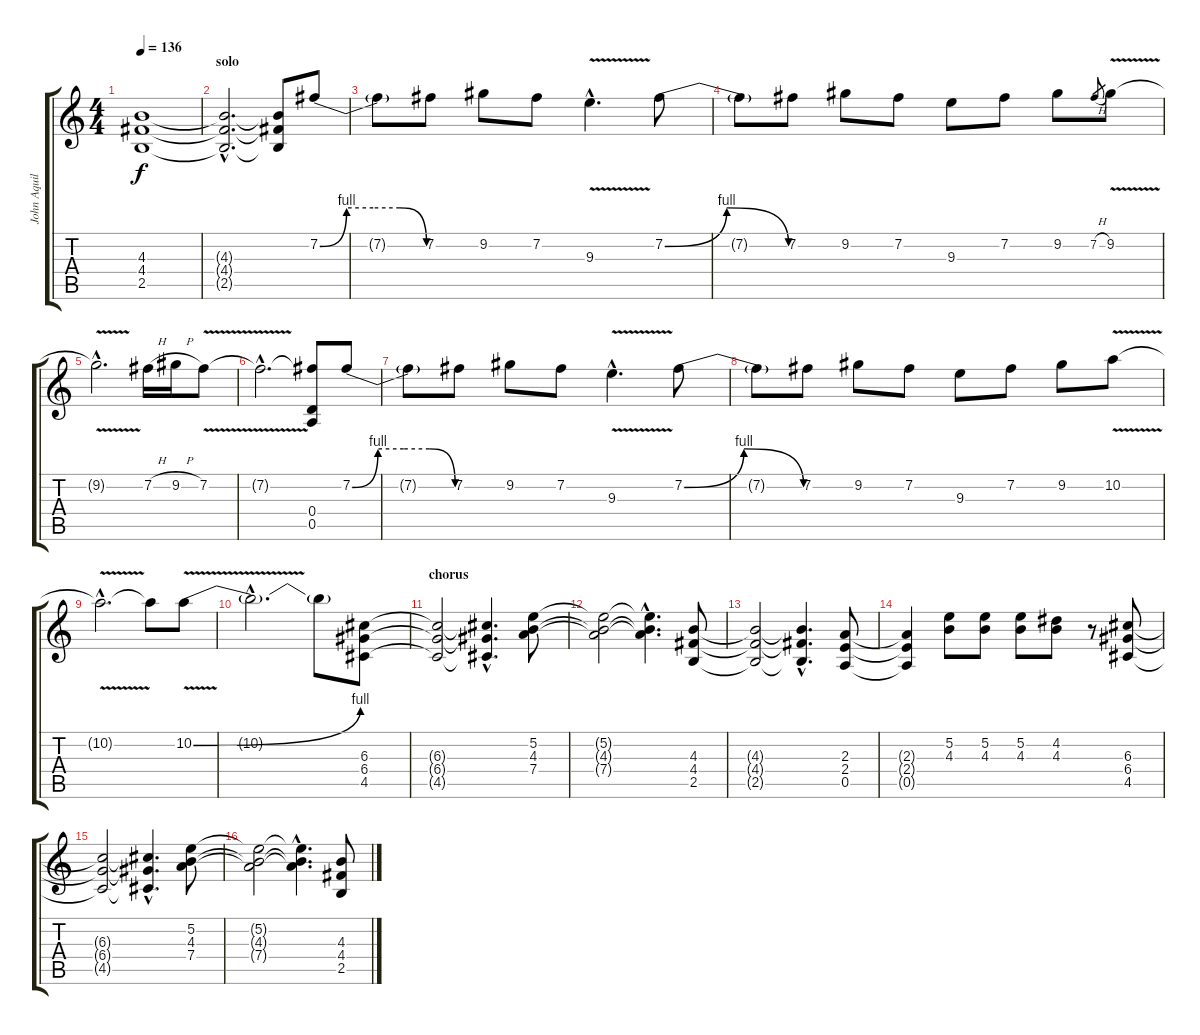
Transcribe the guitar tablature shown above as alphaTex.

\track ("John Aquilino" "John Aquil") {instrument distortionguitar}
\staff {score tabs}
\tuning (E4 B3 G3 D3 A2 E2) {hide}
\ts (4 4)
\tempo 136
\clef g2
\ks c
(4.3{t} 4.4{t} 2.5{t}).1{dy f} |
\section ("" "solo")
(4.3{hac t} 4.4{hac t} 2.5{hac t}).2{d} (4.3{t} 4.4{t} 2.5{t}).8 7.2{be (custom 0 0 15 4 30 4 45 4 60 0)}.8 |
7.2{t}.8 7.2.8 9.2.8 7.2.8 9.3{v hac}.4{d} 7.2{be (bendrelease 0 0 15 4 45 4 60 0)}.8 |
7.2{t}.8 7.2.8 9.2.8 7.2.8 9.3.8 7.2.8 9.2.8 7.2{h}.8{gr} 9.2{v}.8 |
9.2{hac t}.2{d} 7.2{h}.16 9.2{h}.16 7.2{v}.8 |
7.2{hac t}.2{d} (7.2{t} 0.4 0.5).8 7.2{be (custom 0 0 15 4 30 4 45 4 60 0)}.8 |
7.2{t}.8 7.2.8 9.2.8 7.2.8 9.3{v hac}.4{d} 7.2{be (bendrelease 0 0 15 4 45 4 60 0)}.8 |
7.2{t}.8 7.2.8 9.2.8 7.2.8 9.3.8 7.2.8 9.2.8 10.2{v}.8 |
10.2{hac t}.2{d} 10.2{t}.8 10.2{be (bend 0 0 60 4) v}.8 |
10.2{hac t}.2{d} 10.2{t}.8 (6.3 6.4 4.5).8 |
\section ("" "chorus")
(6.3{t} 6.4{t} 4.5{t}).2 (6.3{hac t} 6.4{hac t} 4.5{hac t}).4{d} (5.2 4.3 7.4).8 |
(5.2{t} 4.3{t} 7.4{t}).2 (5.2{hac t} 4.3{hac t} 7.4{hac t}).4{d} (4.3 4.4 2.5).8 |
(4.3{t} 4.4{t} 2.5{t}).2 (4.3{hac t} 4.4{hac t} 2.5{hac t}).4{d} (2.3 2.4 0.5).8 |
(2.3{t} 2.4{t} 0.5{t}).4 (5.2 4.3).8 (5.2 4.3).8 (5.2 4.3).8 (4.2 4.3).8 r.8 (6.3 6.4 4.5).8 |
(6.3{t} 6.4{t} 4.5{t}).2 (6.3{hac t} 6.4{hac t} 4.5{hac t}).4{d} (5.2 4.3 7.4).8 |
(5.2{t} 4.3{t} 7.4{t}).2 (5.2{hac t} 4.3{hac t} 7.4{hac t}).4{d} (4.3 4.4 2.5).8
